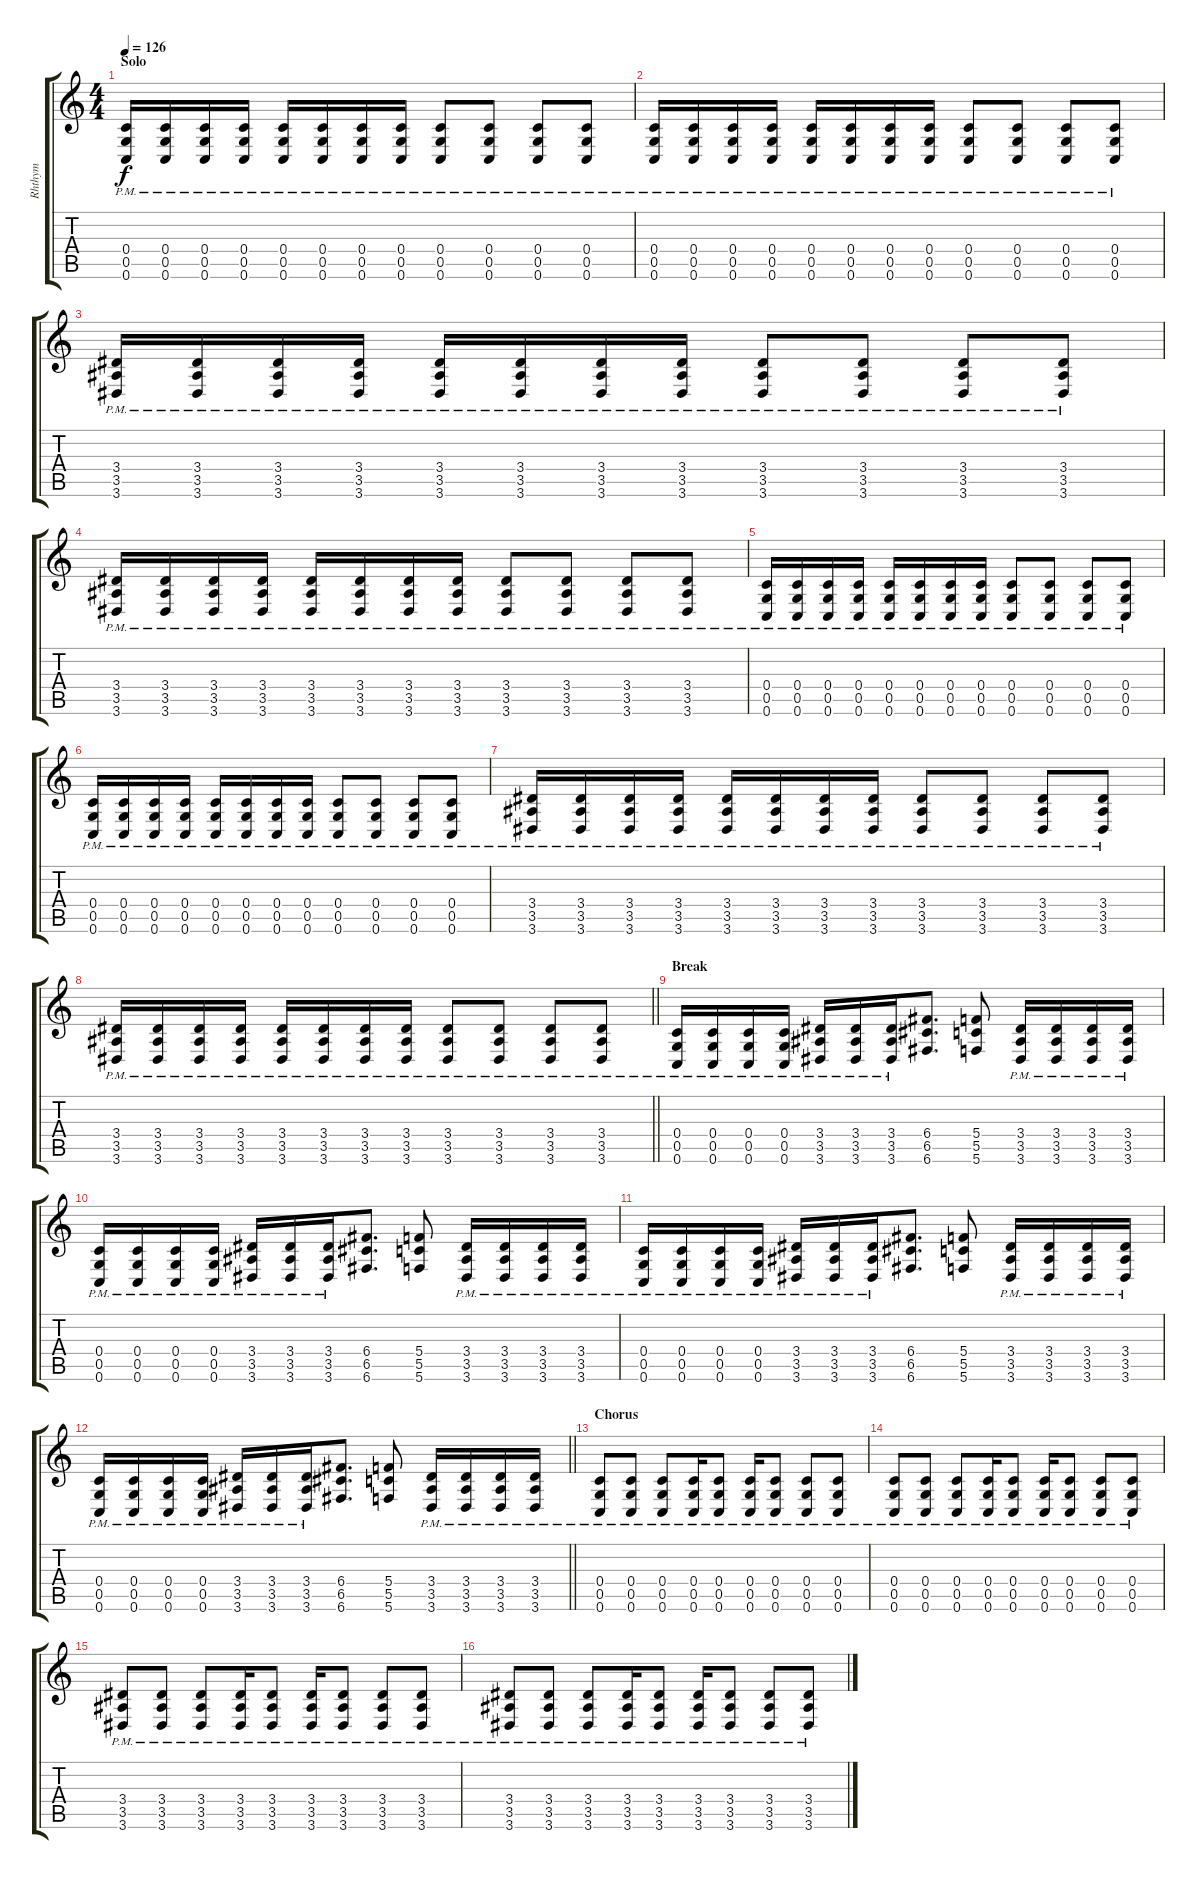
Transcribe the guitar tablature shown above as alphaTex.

\track ("Rhthym" "Rhthym") {instrument distortionguitar}
\staff {score tabs}
\tuning (D4 A3 F3 C3 G2 C2) {hide}
\ts (4 4)
\section ("" "Solo")
\tempo 126
\clef g2
\ks c
(0.4{pm} 0.5{pm} 0.6{pm}).16{dy f} (0.4{pm} 0.5{pm} 0.6{pm}).16 (0.4{pm} 0.5{pm} 0.6{pm}).16 (0.4{pm} 0.5{pm} 0.6{pm}).16 (0.4{pm} 0.5{pm} 0.6{pm}).16 (0.4{pm} 0.5{pm} 0.6{pm}).16 (0.4{pm} 0.5{pm} 0.6{pm}).16 (0.4{pm} 0.5{pm} 0.6{pm}).16 (0.4{pm} 0.5{pm} 0.6{pm}).8 (0.4{pm} 0.5{pm} 0.6{pm}).8 (0.4{pm} 0.5{pm} 0.6{pm}).8 (0.4{pm} 0.5{pm} 0.6{pm}).8 |
(0.4{pm} 0.5{pm} 0.6{pm}).16 (0.4{pm} 0.5{pm} 0.6{pm}).16 (0.4{pm} 0.5{pm} 0.6{pm}).16 (0.4{pm} 0.5{pm} 0.6{pm}).16 (0.4{pm} 0.5{pm} 0.6{pm}).16 (0.4{pm} 0.5{pm} 0.6{pm}).16 (0.4{pm} 0.5{pm} 0.6{pm}).16 (0.4{pm} 0.5{pm} 0.6{pm}).16 (0.4{pm} 0.5{pm} 0.6{pm}).8 (0.4{pm} 0.5{pm} 0.6{pm}).8 (0.4{pm} 0.5{pm} 0.6{pm}).8 (0.4{pm} 0.5{pm} 0.6{pm}).8 |
(3.4{pm} 3.5{pm} 3.6{pm}).16 (3.4{pm} 3.5{pm} 3.6{pm}).16 (3.4{pm} 3.5{pm} 3.6{pm}).16 (3.4{pm} 3.5{pm} 3.6{pm}).16 (3.4{pm} 3.5{pm} 3.6{pm}).16 (3.4{pm} 3.5{pm} 3.6{pm}).16 (3.4{pm} 3.5{pm} 3.6{pm}).16 (3.4{pm} 3.5{pm} 3.6{pm}).16 (3.4{pm} 3.5{pm} 3.6{pm}).8 (3.4{pm} 3.5{pm} 3.6{pm}).8 (3.4{pm} 3.5{pm} 3.6{pm}).8 (3.4{pm} 3.5{pm} 3.6{pm}).8 |
(3.4{pm} 3.5{pm} 3.6{pm}).16 (3.4{pm} 3.5{pm} 3.6{pm}).16 (3.4{pm} 3.5{pm} 3.6{pm}).16 (3.4{pm} 3.5{pm} 3.6{pm}).16 (3.4{pm} 3.5{pm} 3.6{pm}).16 (3.4{pm} 3.5{pm} 3.6{pm}).16 (3.4{pm} 3.5{pm} 3.6{pm}).16 (3.4{pm} 3.5{pm} 3.6{pm}).16 (3.4{pm} 3.5{pm} 3.6{pm}).8 (3.4{pm} 3.5{pm} 3.6{pm}).8 (3.4{pm} 3.5{pm} 3.6{pm}).8 (3.4{pm} 3.5{pm} 3.6{pm}).8 |
(0.4{pm} 0.5{pm} 0.6{pm}).16 (0.4{pm} 0.5{pm} 0.6{pm}).16 (0.4{pm} 0.5{pm} 0.6{pm}).16 (0.4{pm} 0.5{pm} 0.6{pm}).16 (0.4{pm} 0.5{pm} 0.6{pm}).16 (0.4{pm} 0.5{pm} 0.6{pm}).16 (0.4{pm} 0.5{pm} 0.6{pm}).16 (0.4{pm} 0.5{pm} 0.6{pm}).16 (0.4{pm} 0.5{pm} 0.6{pm}).8 (0.4{pm} 0.5{pm} 0.6{pm}).8 (0.4{pm} 0.5{pm} 0.6{pm}).8 (0.4{pm} 0.5{pm} 0.6{pm}).8 |
(0.4{pm} 0.5{pm} 0.6{pm}).16 (0.4{pm} 0.5{pm} 0.6{pm}).16 (0.4{pm} 0.5{pm} 0.6{pm}).16 (0.4{pm} 0.5{pm} 0.6{pm}).16 (0.4{pm} 0.5{pm} 0.6{pm}).16 (0.4{pm} 0.5{pm} 0.6{pm}).16 (0.4{pm} 0.5{pm} 0.6{pm}).16 (0.4{pm} 0.5{pm} 0.6{pm}).16 (0.4{pm} 0.5{pm} 0.6{pm}).8 (0.4{pm} 0.5{pm} 0.6{pm}).8 (0.4{pm} 0.5{pm} 0.6{pm}).8 (0.4{pm} 0.5{pm} 0.6{pm}).8 |
(3.4{pm} 3.5{pm} 3.6{pm}).16 (3.4{pm} 3.5{pm} 3.6{pm}).16 (3.4{pm} 3.5{pm} 3.6{pm}).16 (3.4{pm} 3.5{pm} 3.6{pm}).16 (3.4{pm} 3.5{pm} 3.6{pm}).16 (3.4{pm} 3.5{pm} 3.6{pm}).16 (3.4{pm} 3.5{pm} 3.6{pm}).16 (3.4{pm} 3.5{pm} 3.6{pm}).16 (3.4{pm} 3.5{pm} 3.6{pm}).8 (3.4{pm} 3.5{pm} 3.6{pm}).8 (3.4{pm} 3.5{pm} 3.6{pm}).8 (3.4{pm} 3.5{pm} 3.6{pm}).8 |
\barLineRight lightlight
(3.4{pm} 3.5{pm} 3.6{pm}).16 (3.4{pm} 3.5{pm} 3.6{pm}).16 (3.4{pm} 3.5{pm} 3.6{pm}).16 (3.4{pm} 3.5{pm} 3.6{pm}).16 (3.4{pm} 3.5{pm} 3.6{pm}).16 (3.4{pm} 3.5{pm} 3.6{pm}).16 (3.4{pm} 3.5{pm} 3.6{pm}).16 (3.4{pm} 3.5{pm} 3.6{pm}).16 (3.4{pm} 3.5{pm} 3.6{pm}).8 (3.4{pm} 3.5{pm} 3.6{pm}).8 (3.4{pm} 3.5{pm} 3.6{pm}).8 (3.4{pm} 3.5{pm} 3.6{pm}).8 |
\section ("" "Break")
(0.4{pm} 0.5{pm} 0.6{pm}).16 (0.4{pm} 0.5{pm} 0.6{pm}).16 (0.4{pm} 0.5{pm} 0.6{pm}).16 (0.4{pm} 0.5{pm} 0.6{pm}).16 (3.4{pm} 3.5{pm} 3.6{pm}).16 (3.4{pm} 3.5{pm} 3.6{pm}).16 (3.4{pm} 3.5{pm} 3.6{pm}).16 (6.4 6.5 6.6).8{d} (5.4 5.5 5.6).8 (3.4{pm} 3.5{pm} 3.6{pm}).16 (3.4{pm} 3.5{pm} 3.6{pm}).16 (3.4{pm} 3.5{pm} 3.6{pm}).16 (3.4{pm} 3.5{pm} 3.6{pm}).16 |
(0.4{pm} 0.5{pm} 0.6{pm}).16 (0.4{pm} 0.5{pm} 0.6{pm}).16 (0.4{pm} 0.5{pm} 0.6{pm}).16 (0.4{pm} 0.5{pm} 0.6{pm}).16 (3.4{pm} 3.5{pm} 3.6{pm}).16 (3.4{pm} 3.5{pm} 3.6{pm}).16 (3.4{pm} 3.5{pm} 3.6{pm}).16 (6.4 6.5 6.6).8{d} (5.4 5.5 5.6).8 (3.4{pm} 3.5{pm} 3.6{pm}).16 (3.4{pm} 3.5{pm} 3.6{pm}).16 (3.4{pm} 3.5{pm} 3.6{pm}).16 (3.4{pm} 3.5{pm} 3.6{pm}).16 |
(0.4{pm} 0.5{pm} 0.6{pm}).16 (0.4{pm} 0.5{pm} 0.6{pm}).16 (0.4{pm} 0.5{pm} 0.6{pm}).16 (0.4{pm} 0.5{pm} 0.6{pm}).16 (3.4{pm} 3.5{pm} 3.6{pm}).16 (3.4{pm} 3.5{pm} 3.6{pm}).16 (3.4{pm} 3.5{pm} 3.6{pm}).16 (6.4 6.5 6.6).8{d} (5.4 5.5 5.6).8 (3.4{pm} 3.5{pm} 3.6{pm}).16 (3.4{pm} 3.5{pm} 3.6{pm}).16 (3.4{pm} 3.5{pm} 3.6{pm}).16 (3.4{pm} 3.5{pm} 3.6{pm}).16 |
\barLineRight lightlight
(0.4{pm} 0.5{pm} 0.6{pm}).16 (0.4{pm} 0.5{pm} 0.6{pm}).16 (0.4{pm} 0.5{pm} 0.6{pm}).16 (0.4{pm} 0.5{pm} 0.6{pm}).16 (3.4{pm} 3.5{pm} 3.6{pm}).16 (3.4{pm} 3.5{pm} 3.6{pm}).16 (3.4{pm} 3.5{pm} 3.6{pm}).16 (6.4 6.5 6.6).8{d} (5.4 5.5 5.6).8 (3.4{pm} 3.5{pm} 3.6{pm}).16 (3.4{pm} 3.5{pm} 3.6{pm}).16 (3.4{pm} 3.5{pm} 3.6{pm}).16 (3.4{pm} 3.5{pm} 3.6{pm}).16 |
\section ("" "Chorus")
(0.4{pm} 0.5{pm} 0.6{pm}).8 (0.4{pm} 0.5{pm} 0.6{pm}).8 (0.4{pm} 0.5{pm} 0.6{pm}).8 (0.4{pm} 0.5{pm} 0.6{pm}).16 (0.4{pm} 0.5{pm} 0.6{pm}).8 (0.4{pm} 0.5{pm} 0.6{pm}).16 (0.4{pm} 0.5{pm} 0.6{pm}).8 (0.4{pm} 0.5{pm} 0.6{pm}).8 (0.4{pm} 0.5{pm} 0.6{pm}).8 |
(0.4{pm} 0.5{pm} 0.6{pm}).8 (0.4{pm} 0.5{pm} 0.6{pm}).8 (0.4{pm} 0.5{pm} 0.6{pm}).8 (0.4{pm} 0.5{pm} 0.6{pm}).16 (0.4{pm} 0.5{pm} 0.6{pm}).8 (0.4{pm} 0.5{pm} 0.6{pm}).16 (0.4{pm} 0.5{pm} 0.6{pm}).8 (0.4{pm} 0.5{pm} 0.6{pm}).8 (0.4{pm} 0.5{pm} 0.6{pm}).8 |
(3.4{pm} 3.5{pm} 3.6{pm}).8 (3.4{pm} 3.5{pm} 3.6{pm}).8 (3.4{pm} 3.5{pm} 3.6{pm}).8 (3.4{pm} 3.5{pm} 3.6{pm}).16 (3.4{pm} 3.5{pm} 3.6{pm}).8 (3.4{pm} 3.5{pm} 3.6{pm}).16 (3.4{pm} 3.5{pm} 3.6{pm}).8 (3.4{pm} 3.5{pm} 3.6{pm}).8 (3.4{pm} 3.5{pm} 3.6{pm}).8 |
(3.4{pm} 3.5{pm} 3.6{pm}).8 (3.4{pm} 3.5{pm} 3.6{pm}).8 (3.4{pm} 3.5{pm} 3.6{pm}).8 (3.4{pm} 3.5{pm} 3.6{pm}).16 (3.4{pm} 3.5{pm} 3.6{pm}).8 (3.4{pm} 3.5{pm} 3.6{pm}).16 (3.4{pm} 3.5{pm} 3.6{pm}).8 (3.4{pm} 3.5{pm} 3.6{pm}).8 (3.4{pm} 3.5{pm} 3.6{pm}).8
